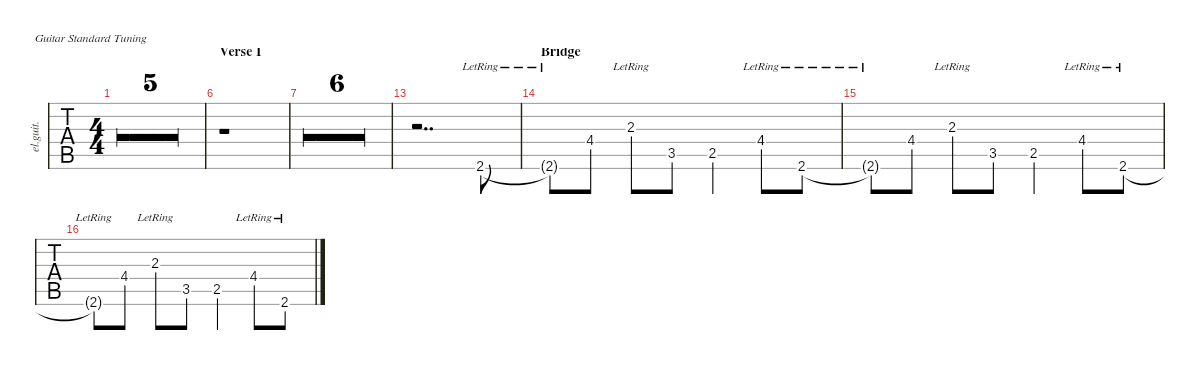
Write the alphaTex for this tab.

\defaultSystemsLayout 4
\hideDynamics
\bracketExtendMode nobrackets
\track ("Clean Guitar 1" "el.guit.") {defaultSystemsLayout 4 multiBarRest instrument electricguitarclean}
\staff {tabs}
\tuning (E4 B3 G3 D3 A2 E2)
\ts (4 4)
\tempo 125
\clef g2
\ks c
r.1{dy mf} |
r.1 |
r.1 |
r.1 |
r.1 |
\section ("" "Verse I")
r.1 |
r.1 |
r.1 |
r.1 |
r.1 |
r.1 |
r.1 |
r.2{dd} 2.6{lr acc #}.8 |
\section ("" "Bridge")
2.6{lr t acc #}.8 4.4{acc #}.8 2.3{lr}.8 3.5.8 2.5.4 4.4{lr acc #}.8 2.6{lr acc #}.8 |
2.6{lr t acc #}.8 4.4{acc #}.8 2.3{lr}.8 3.5.8 2.5.4 4.4{lr acc #}.8 2.6{lr acc #}.8 |
2.6{lr t acc #}.8 4.4{acc #}.8 2.3{lr}.8 3.5.8 2.5.4 4.4{lr acc #}.8 2.6{lr acc #}.8
